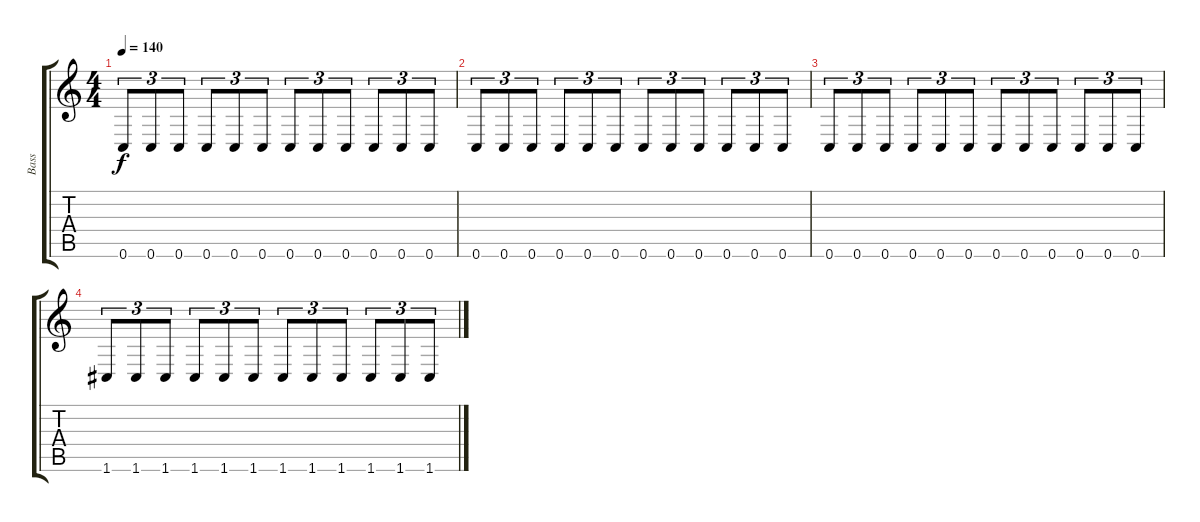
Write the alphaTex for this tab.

\track ("Bass" "Bass") {instrument synthbass2}
\staff {score tabs}
\tuning (C4 G3 Eb3 Bb2 F2 C2) {hide}
\ts (4 4)
\tempo 140
\clef g2
\ks c
0.6.8{tu (3 2) dy f} 0.6.8{tu (3 2)} 0.6.8{tu (3 2)} 0.6.8{tu (3 2)} 0.6.8{tu (3 2)} 0.6.8{tu (3 2)} 0.6.8{tu (3 2)} 0.6.8{tu (3 2)} 0.6.8{tu (3 2)} 0.6.8{tu (3 2)} 0.6.8{tu (3 2)} 0.6.8{tu (3 2)} |
0.6.8{tu (3 2)} 0.6.8{tu (3 2)} 0.6.8{tu (3 2)} 0.6.8{tu (3 2)} 0.6.8{tu (3 2)} 0.6.8{tu (3 2)} 0.6.8{tu (3 2)} 0.6.8{tu (3 2)} 0.6.8{tu (3 2)} 0.6.8{tu (3 2)} 0.6.8{tu (3 2)} 0.6.8{tu (3 2)} |
0.6.8{tu (3 2)} 0.6.8{tu (3 2)} 0.6.8{tu (3 2)} 0.6.8{tu (3 2)} 0.6.8{tu (3 2)} 0.6.8{tu (3 2)} 0.6.8{tu (3 2)} 0.6.8{tu (3 2)} 0.6.8{tu (3 2)} 0.6.8{tu (3 2)} 0.6.8{tu (3 2)} 0.6.8{tu (3 2)} |
1.6.8{tu (3 2)} 1.6.8{tu (3 2)} 1.6.8{tu (3 2)} 1.6.8{tu (3 2)} 1.6.8{tu (3 2)} 1.6.8{tu (3 2)} 1.6.8{tu (3 2)} 1.6.8{tu (3 2)} 1.6.8{tu (3 2)} 1.6.8{tu (3 2)} 1.6.8{tu (3 2)} 1.6.8{tu (3 2)}
